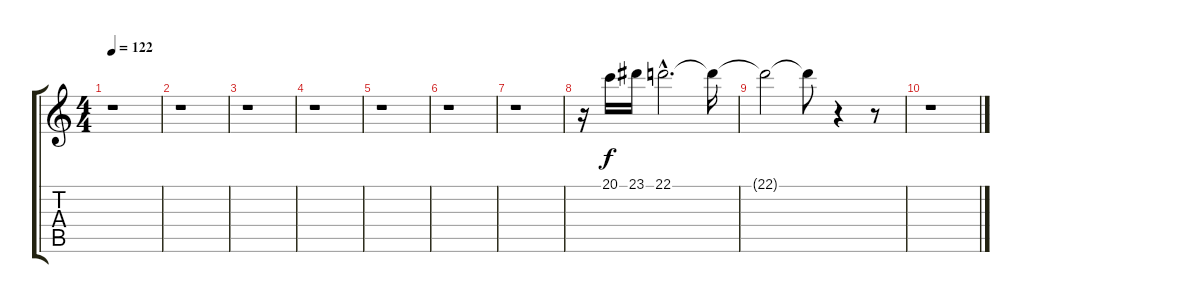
\track "" {instrument bagpipe}
\staff {score tabs}
\tuning (E4 B3 G3 D3 A2 E2) {hide}
\ts (4 4)
\tempo 122
\clef g2
\ks c
r.1{dy f} |
r.1 |
r.1 |
r.1 |
r.1 |
r.1 |
r.1 |
r.16 20.1.16 23.1.16 22.1{hac}.2{d} 22.1{t}.16 |
22.1{t}.2 22.1{t}.8 r.4 r.8 |
r.1
